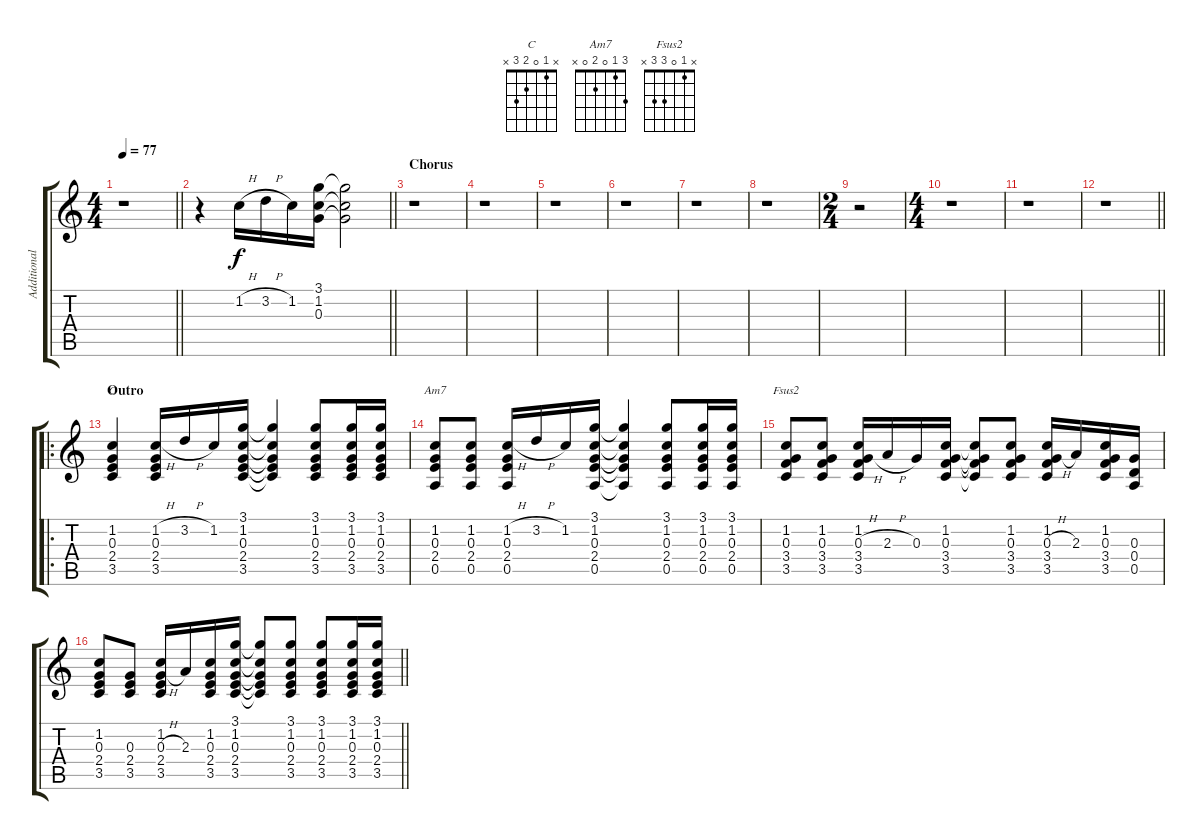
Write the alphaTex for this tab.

\track ("Additional Guitar" "Additional") {instrument acousticguitarsteel}
\staff {score tabs}
\tuning (E4 B3 G3 D3 A2 E2) {hide}
\chord ("C" x 1 0 2 3 x)
\chord ("Am7" 3 1 0 2 0 x)
\chord ("Fsus2" x 1 0 3 3 x)
\ts (4 4)
\tempo 77
\clef g2
\barLineRight lightlight
\ks c
r.1{dy f} |
\barLineRight lightlight
r.4 1.2{h}.16 3.2{h}.16 1.2.16 (3.1 1.2 0.3).16 (3.1{t} 1.2{t} 0.3{t}).2 |
\section ("" "Chorus")
r.1 |
r.1 |
r.1 |
r.1 |
r.1 |
r.1 |
\ts (2 4)
r.2 |
\ts (4 4)
r.1 |
r.1 |
\barLineRight lightlight
r.1 |
\ro
\section ("" "Outro")
(1.2 0.3 2.4 3.5).4{ch "C" volume 6} (1.2{h} 0.3 2.4 3.5).16 3.2{h}.16 1.2.16 (3.1 1.2 0.3 2.4 3.5).16 (3.1{t} 1.2{t} 0.3{t} 2.4{t} 3.5{t}).4 (3.1 1.2 0.3 2.4 3.5).8 (3.1 1.2 0.3 2.4 3.5).16 (3.1 1.2 0.3 2.4 3.5).16 |
(1.2 0.3 2.4 0.5).8{ch "Am7"} (1.2 0.3 2.4 0.5).8 (1.2{h} 0.3 2.4 0.5).16 3.2{h}.16 1.2.16 (3.1 1.2 0.3 2.4 0.5).16 (3.1{t} 1.2{t} 0.3{t} 2.4{t} 0.5{t}).4 (3.1 1.2 0.3 2.4 0.5).8 (3.1 1.2 0.3 2.4 0.5).16 (3.1 1.2 0.3 2.4 0.5).16 |
(1.2 0.3 3.4 3.5).8{ch "Fsus2"} (1.2 0.3 3.4 3.5).8 (1.2 0.3{h} 3.4 3.5).16 2.3{h}.16 0.3.16 (1.2 0.3 3.4 3.5).16 (1.2{t} 0.3{t} 3.4{t} 3.5{t}).8 (1.2 0.3 3.4 3.5).8 (1.2 0.3{h} 3.4 3.5).16 2.3.16 (1.2 0.3 3.4 3.5).16 (0.3 0.4 0.5).16 |
\barLineRight lightlight
(1.2 0.3 2.4 3.5).8 (0.3 2.4 3.5).8 (1.2 0.3{h} 2.4 3.5).16 2.3.16 (1.2 0.3 2.4 3.5).16 (3.1 1.2 0.3 2.4 3.5).16 (3.1{t} 1.2{t} 0.3{t} 2.4{t} 3.5{t}).8 (3.1 1.2 0.3 2.4 3.5).8 (3.1 1.2 0.3 2.4 3.5).8 (3.1 1.2 0.3 2.4 3.5).16 (3.1 1.2 0.3 2.4 3.5).16
